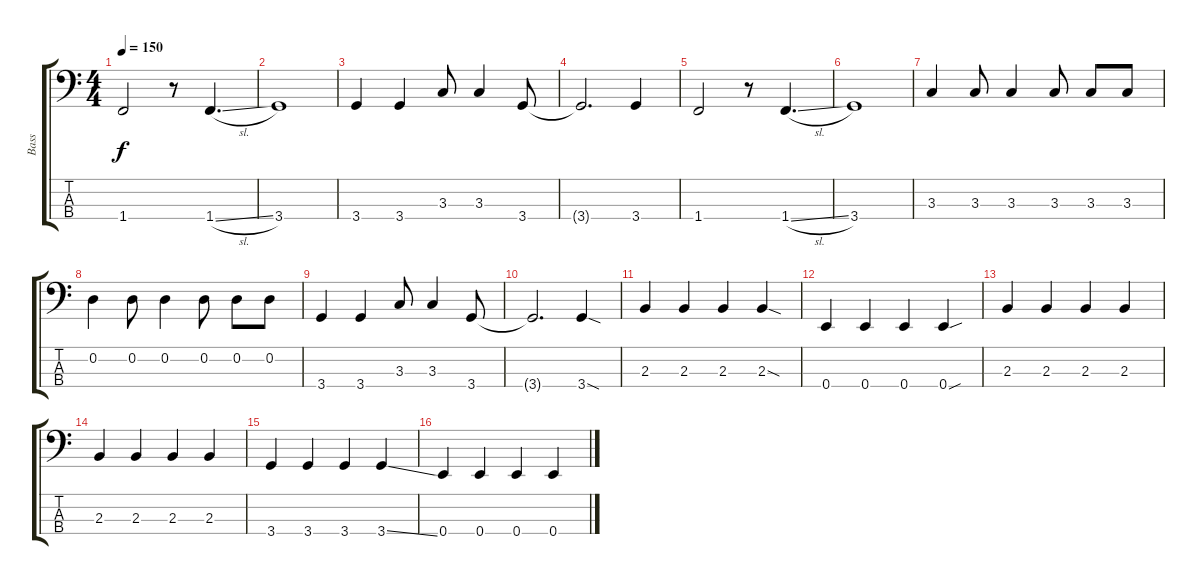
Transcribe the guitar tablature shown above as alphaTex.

\track ("Bass" "Bass") {instrument electricbassfinger}
\staff {score tabs}
\tuning (G2 D2 A1 E1) {hide}
\ts (4 4)
\tempo 150
\clef f4
\ks c
1.4.2{dy f} r.8 1.4{sl}.4{d} |
3.4.1 |
3.4.4 3.4.4 3.3.8 3.3.4 3.4.8 |
3.4{t}.2{d} 3.4.4 |
1.4.2 r.8 1.4{sl}.4{d} |
3.4.1 |
3.3.4 3.3.8 3.3.4 3.3.8 3.3.8 3.3.8 |
0.2.4 0.2.8 0.2.4 0.2.8 0.2.8 0.2.8 |
3.4.4 3.4.4 3.3.8 3.3.4 3.4.8 |
3.4{t}.2{d} 3.4{sod}.4 |
2.3.4 2.3.4 2.3.4 2.3{sod}.4 |
0.4.4 0.4.4 0.4.4 0.4{sou}.4 |
2.3.4 2.3.4 2.3.4 2.3.4 |
2.3.4 2.3.4 2.3.4 2.3.4 |
3.4.4 3.4.4 3.4.4 3.4{ss}.4 |
0.4.4 0.4.4 0.4.4 0.4.4
